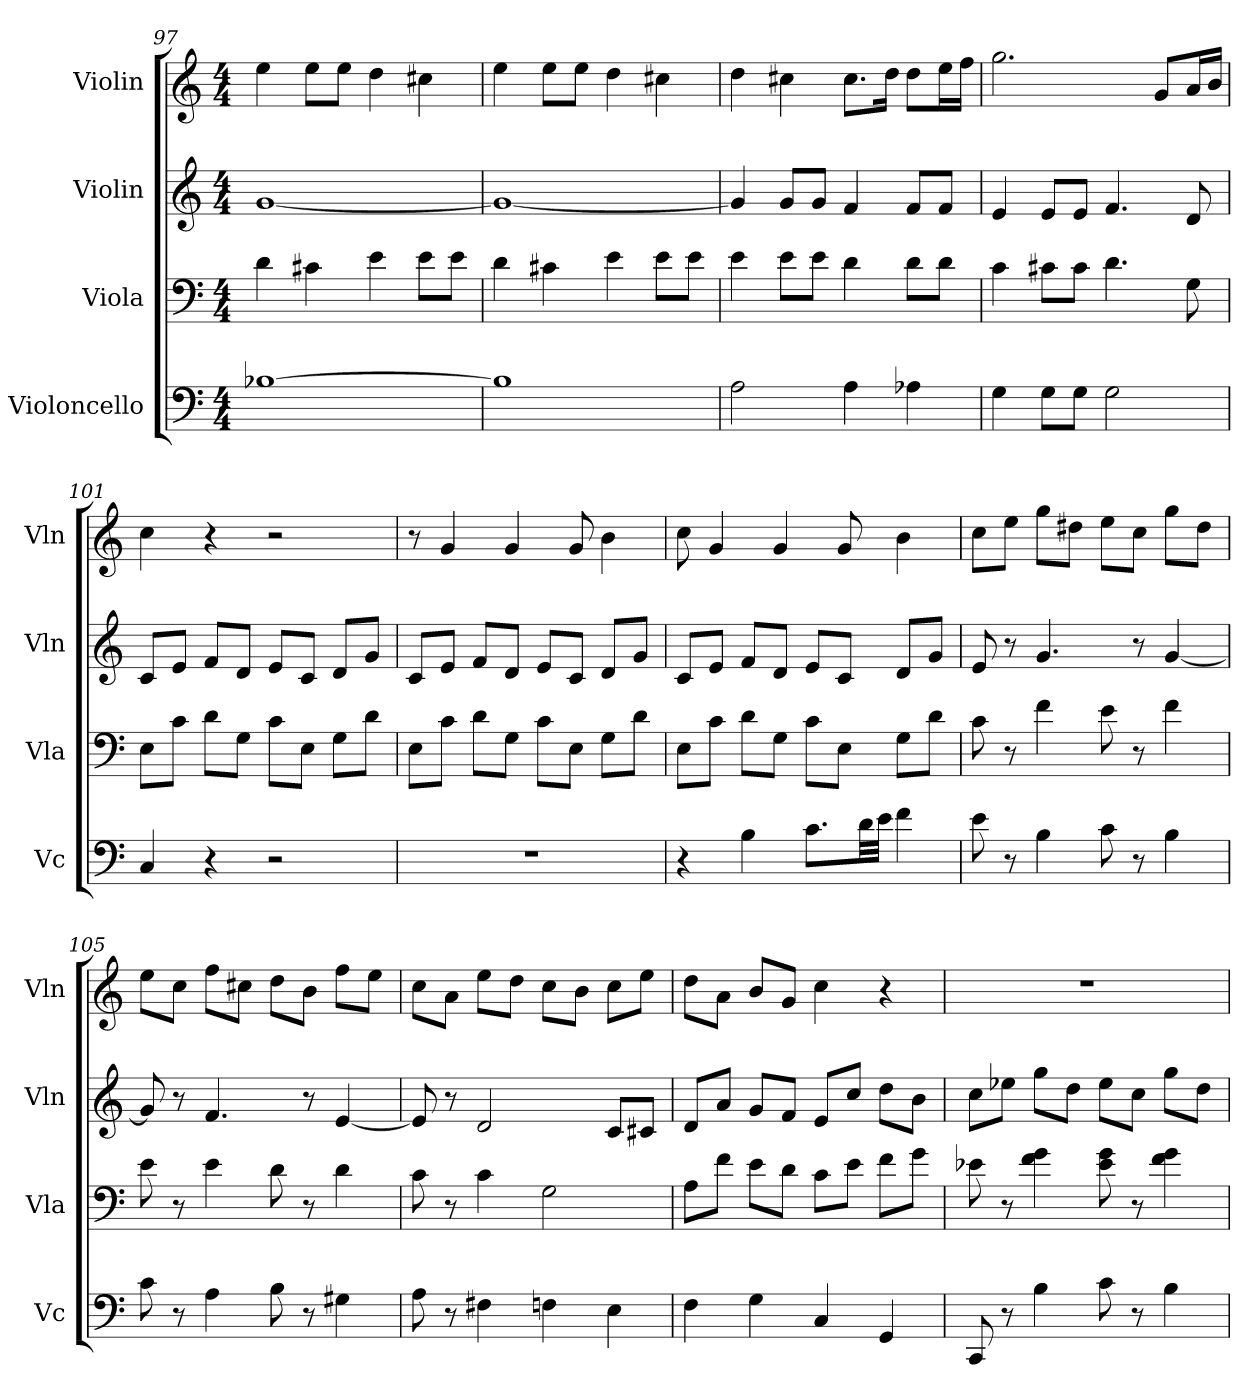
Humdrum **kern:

**kern	**kern	**kern	**kern
*part4	*part3	*part2	*part1
*staff4	*staff3	*staff2	*staff1
*I"Violoncello	*I"Viola	*I"Violin	*I"Violin
*I'Vc	*I'Vla	*I'Vln	*I'Vln
*clefF4	*clefF4	*clefG2	*clefG2
*k[]	*k[]	*k[]	*k[]
*M4/4	*M4/4	*M4/4	*M4/4
=97	=97	=97	=97
[1B-X	4d	[1g	4ee
.	4c#X	.	8ee\L
.	.	.	8ee\J
.	4e	.	4dd
.	8e\L	.	4cc#X
.	8e\J	.	.
=98	=98	=98	=98
1B-]	4d	1g_	4ee
.	4c#X	.	8ee\L
.	.	.	8ee\J
.	4e	.	4dd
.	8e\L	.	4cc#X
.	8e\J	.	.
=99	=99	=99	=99
2A	4e	4g]	4dd
.	8e\L	8g/L	4cc#X
.	8e\J	8g/J	.
4A	4d	4f	8.cc#\L
.	.	.	16dd\Jk
4A-X	8d\L	8f/L	8dd\L
.	8d\J	8f/J	16ee\L
.	.	.	16ff\JJ
=100	=100	=100	=100
4G	4c	4e	2.gg
8G\L	8c#X\L	8e/L	.
8G\J	8c#\J	8e/J	.
2G	4.d	4.f	.
.	.	.	8g/L
.	8G	8d	16a/L
.	.	.	16b/JJ
=101	=101	=101	=101
4C	8E\L	8c/L	4cc
.	8c\J	8e/J	.
4r	8d\L	8f/L	4r
.	8G\J	8d/J	.
2r	8c\L	8e/L	2r
.	8E\J	8c/J	.
.	8G\L	8d/L	.
.	8d\J	8g/J	.
=102	=102	=102	=102
1r	8E\L	8c/L	8r
.	8c\J	8e/J	4g
.	8d\L	8f/L	.
.	8G\J	8d/J	4g
.	8c\L	8e/L	.
.	8E\J	8c/J	8g
.	8G\L	8d/L	4b
.	8d\J	8g/J	.
=103	=103	=103	=103
4r	8E\L	8c/L	8cc
.	8c\J	8e/J	4g
4B	8d\L	8f/L	.
.	8G\J	8d/J	4g
8.c\L	8c\L	8e/L	.
.	8E\J	8c/J	8g
32d\LL	.	.	.
32e\JJJ	.	.	.
4f	8G\L	8d/L	4b
.	8d\J	8g/J	.
=104	=104	=104	=104
8e	8c	8e	8cc\L
8r	8r	8r	8ee\J
4B	4f	4.g	8gg\L
.	.	.	8dd#X\J
8c	8e	.	8ee\L
8r	8r	8r	8cc\J
4B	4f	[4g	8gg\L
.	.	.	8dd#\J
=105	=105	=105	=105
8c	8e	8g]	8ee\L
8r	8r	8r	8cc\J
4A	4e	4.f	8ff\L
.	.	.	8cc#X\J
8B	8d	.	8dd\L
8r	8r	8r	8b\J
4G#X	4d	[4e	8ff\L
.	.	.	8ee\J
=106	=106	=106	=106
8A	8c	8e]	8cc\L
8r	8r	8r	8a\J
4F#X	4c	2d	8ee\L
.	.	.	8dd\J
4Fn	2G	.	8cc\L
.	.	.	8b\J
4E	.	8c/L	8cc\L
.	.	8c#X/J	8ee\J
=107	=107	=107	=107
4F	8A\L	8d/L	8dd\L
.	8f\J	8a/J	8a\J
4G	8e\L	8g/L	8b/L
.	8d\J	8f/J	8g/J
4C	8c\L	8e/L	4cc
.	8e\J	8cc/J	.
4GG	8f\L	8dd\L	4r
.	8g\J	8b\J	.
=108	=108	=108	=108
8CC	8e-X	8cc\L	1r
8r	8r	8ee-X\J	.
4B	4f 4g	8gg\L	.
.	.	8dd\J	.
8c	8e- 8g	8ee-\L	.
8r	8r	8cc\J	.
4B	4f 4g	8gg\L	.
.	.	8dd\J	.
=	=	=	=
*-	*-	*-	*-
